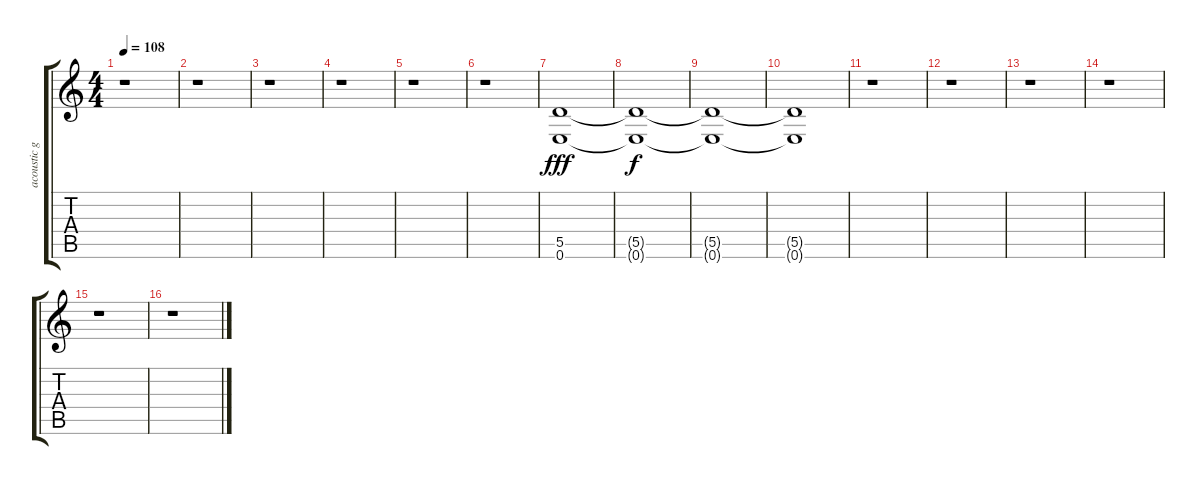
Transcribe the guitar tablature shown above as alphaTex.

\track ("acoustic guitar" "acoustic g") {instrument acousticguitarnylon}
\staff {score tabs}
\tuning (E4 B3 G3 D3 A2 E2) {hide}
\ts (4 4)
\tempo 108
\clef g2
\ks c
r.1{dy f} |
r.1 |
r.1 |
r.1 |
r.1 |
r.1 |
(5.5 0.6).1{dy fff} |
(5.5{t} 0.6{t}).1{dy f} |
(5.5{t} 0.6{t}).1 |
(5.5{t} 0.6{t}).1 |
r.1 |
r.1 |
r.1 |
r.1 |
r.1 |
r.1
